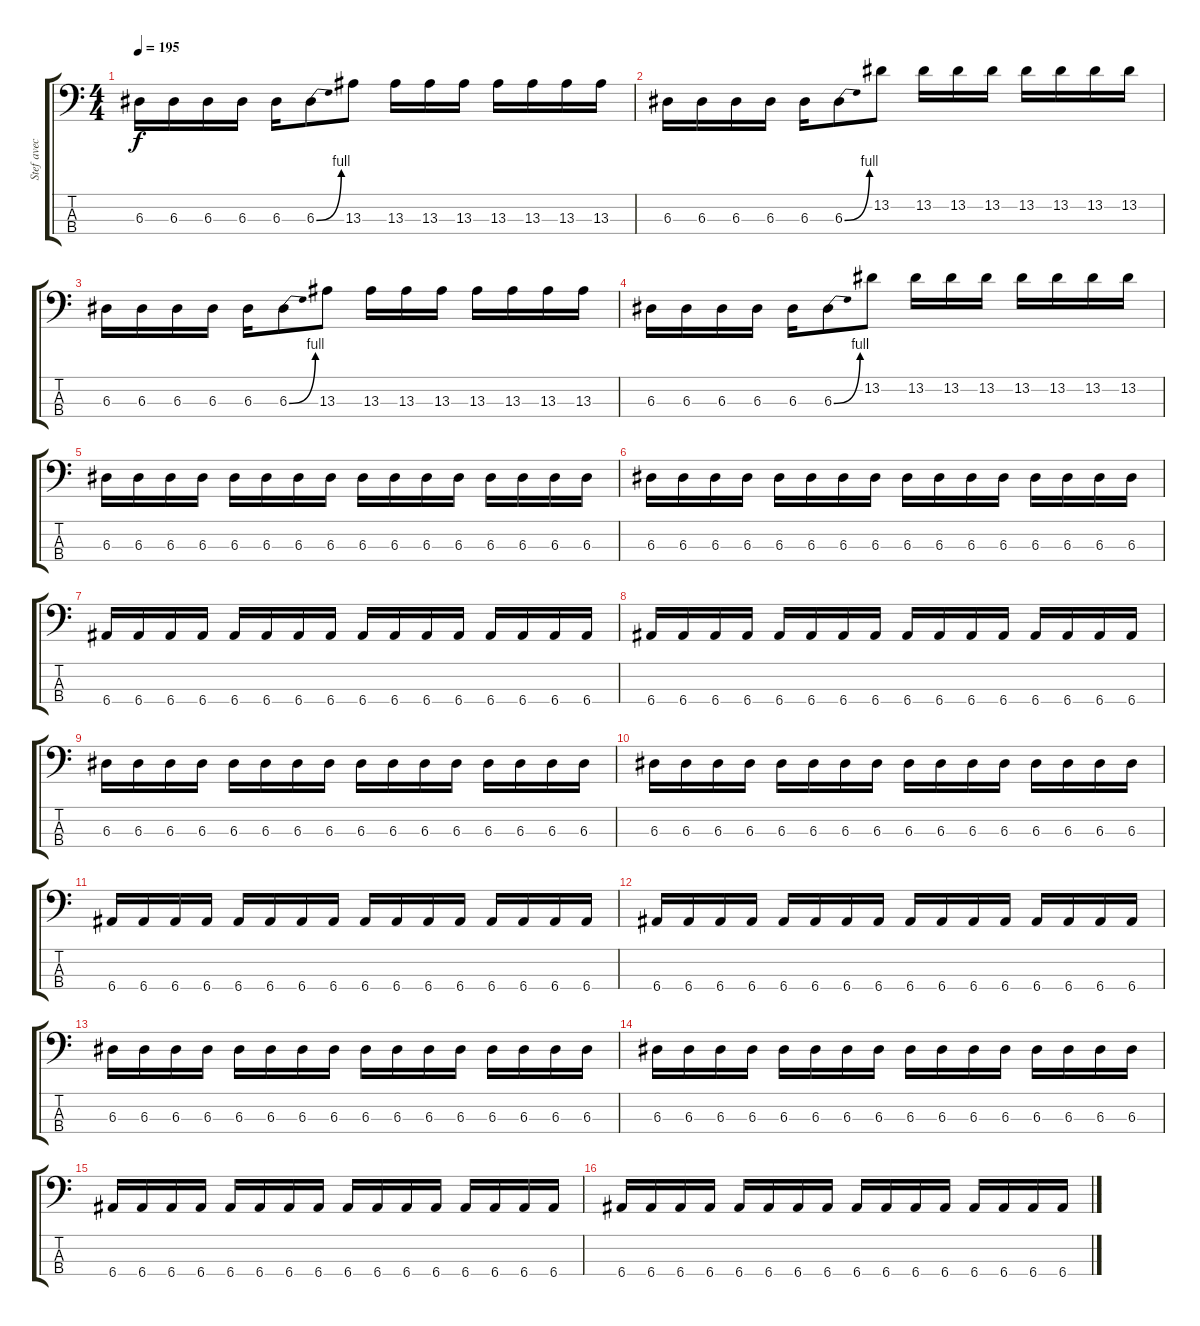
\track ("Stef avec une jazz bass" "Stef avec ") {instrument fretlessbass}
\staff {score tabs}
\tuning (G2 D2 A1 E1) {hide}
\ts (4 4)
\tempo 195
\clef f4
\ks c
6.3.16{dy f} 6.3.16 6.3.16 6.3.16 6.3.16 6.3{be (bend 0 0 60 4)}.8 13.3.8 13.3.16 13.3.16 13.3.16 13.3.16 13.3.16 13.3.16 13.3.16 |
6.3.16 6.3.16 6.3.16 6.3.16 6.3.16 6.3{be (bend 0 0 60 4)}.8 13.2.8 13.2.16 13.2.16 13.2.16 13.2.16 13.2.16 13.2.16 13.2.16 |
6.3.16 6.3.16 6.3.16 6.3.16 6.3.16 6.3{be (bend 0 0 60 4)}.8 13.3.8 13.3.16 13.3.16 13.3.16 13.3.16 13.3.16 13.3.16 13.3.16 |
6.3.16 6.3.16 6.3.16 6.3.16 6.3.16 6.3{be (bend 0 0 60 4)}.8 13.2.8 13.2.16 13.2.16 13.2.16 13.2.16 13.2.16 13.2.16 13.2.16 |
6.3.16 6.3.16 6.3.16 6.3.16 6.3.16 6.3.16 6.3.16 6.3.16 6.3.16 6.3.16 6.3.16 6.3.16 6.3.16 6.3.16 6.3.16 6.3.16 |
6.3.16 6.3.16 6.3.16 6.3.16 6.3.16 6.3.16 6.3.16 6.3.16 6.3.16 6.3.16 6.3.16 6.3.16 6.3.16 6.3.16 6.3.16 6.3.16 |
6.4.16 6.4.16 6.4.16 6.4.16 6.4.16 6.4.16 6.4.16 6.4.16 6.4.16 6.4.16 6.4.16 6.4.16 6.4.16 6.4.16 6.4.16 6.4.16 |
6.4.16 6.4.16 6.4.16 6.4.16 6.4.16 6.4.16 6.4.16 6.4.16 6.4.16 6.4.16 6.4.16 6.4.16 6.4.16 6.4.16 6.4.16 6.4.16 |
6.3.16 6.3.16 6.3.16 6.3.16 6.3.16 6.3.16 6.3.16 6.3.16 6.3.16 6.3.16 6.3.16 6.3.16 6.3.16 6.3.16 6.3.16 6.3.16 |
6.3.16 6.3.16 6.3.16 6.3.16 6.3.16 6.3.16 6.3.16 6.3.16 6.3.16 6.3.16 6.3.16 6.3.16 6.3.16 6.3.16 6.3.16 6.3.16 |
6.4.16 6.4.16 6.4.16 6.4.16 6.4.16 6.4.16 6.4.16 6.4.16 6.4.16 6.4.16 6.4.16 6.4.16 6.4.16 6.4.16 6.4.16 6.4.16 |
6.4.16 6.4.16 6.4.16 6.4.16 6.4.16 6.4.16 6.4.16 6.4.16 6.4.16 6.4.16 6.4.16 6.4.16 6.4.16 6.4.16 6.4.16 6.4.16 |
6.3.16 6.3.16 6.3.16 6.3.16 6.3.16 6.3.16 6.3.16 6.3.16 6.3.16 6.3.16 6.3.16 6.3.16 6.3.16 6.3.16 6.3.16 6.3.16 |
6.3.16 6.3.16 6.3.16 6.3.16 6.3.16 6.3.16 6.3.16 6.3.16 6.3.16 6.3.16 6.3.16 6.3.16 6.3.16 6.3.16 6.3.16 6.3.16 |
6.4.16 6.4.16 6.4.16 6.4.16 6.4.16 6.4.16 6.4.16 6.4.16 6.4.16 6.4.16 6.4.16 6.4.16 6.4.16 6.4.16 6.4.16 6.4.16 |
6.4.16 6.4.16 6.4.16 6.4.16 6.4.16 6.4.16 6.4.16 6.4.16 6.4.16 6.4.16 6.4.16 6.4.16 6.4.16 6.4.16 6.4.16 6.4.16
